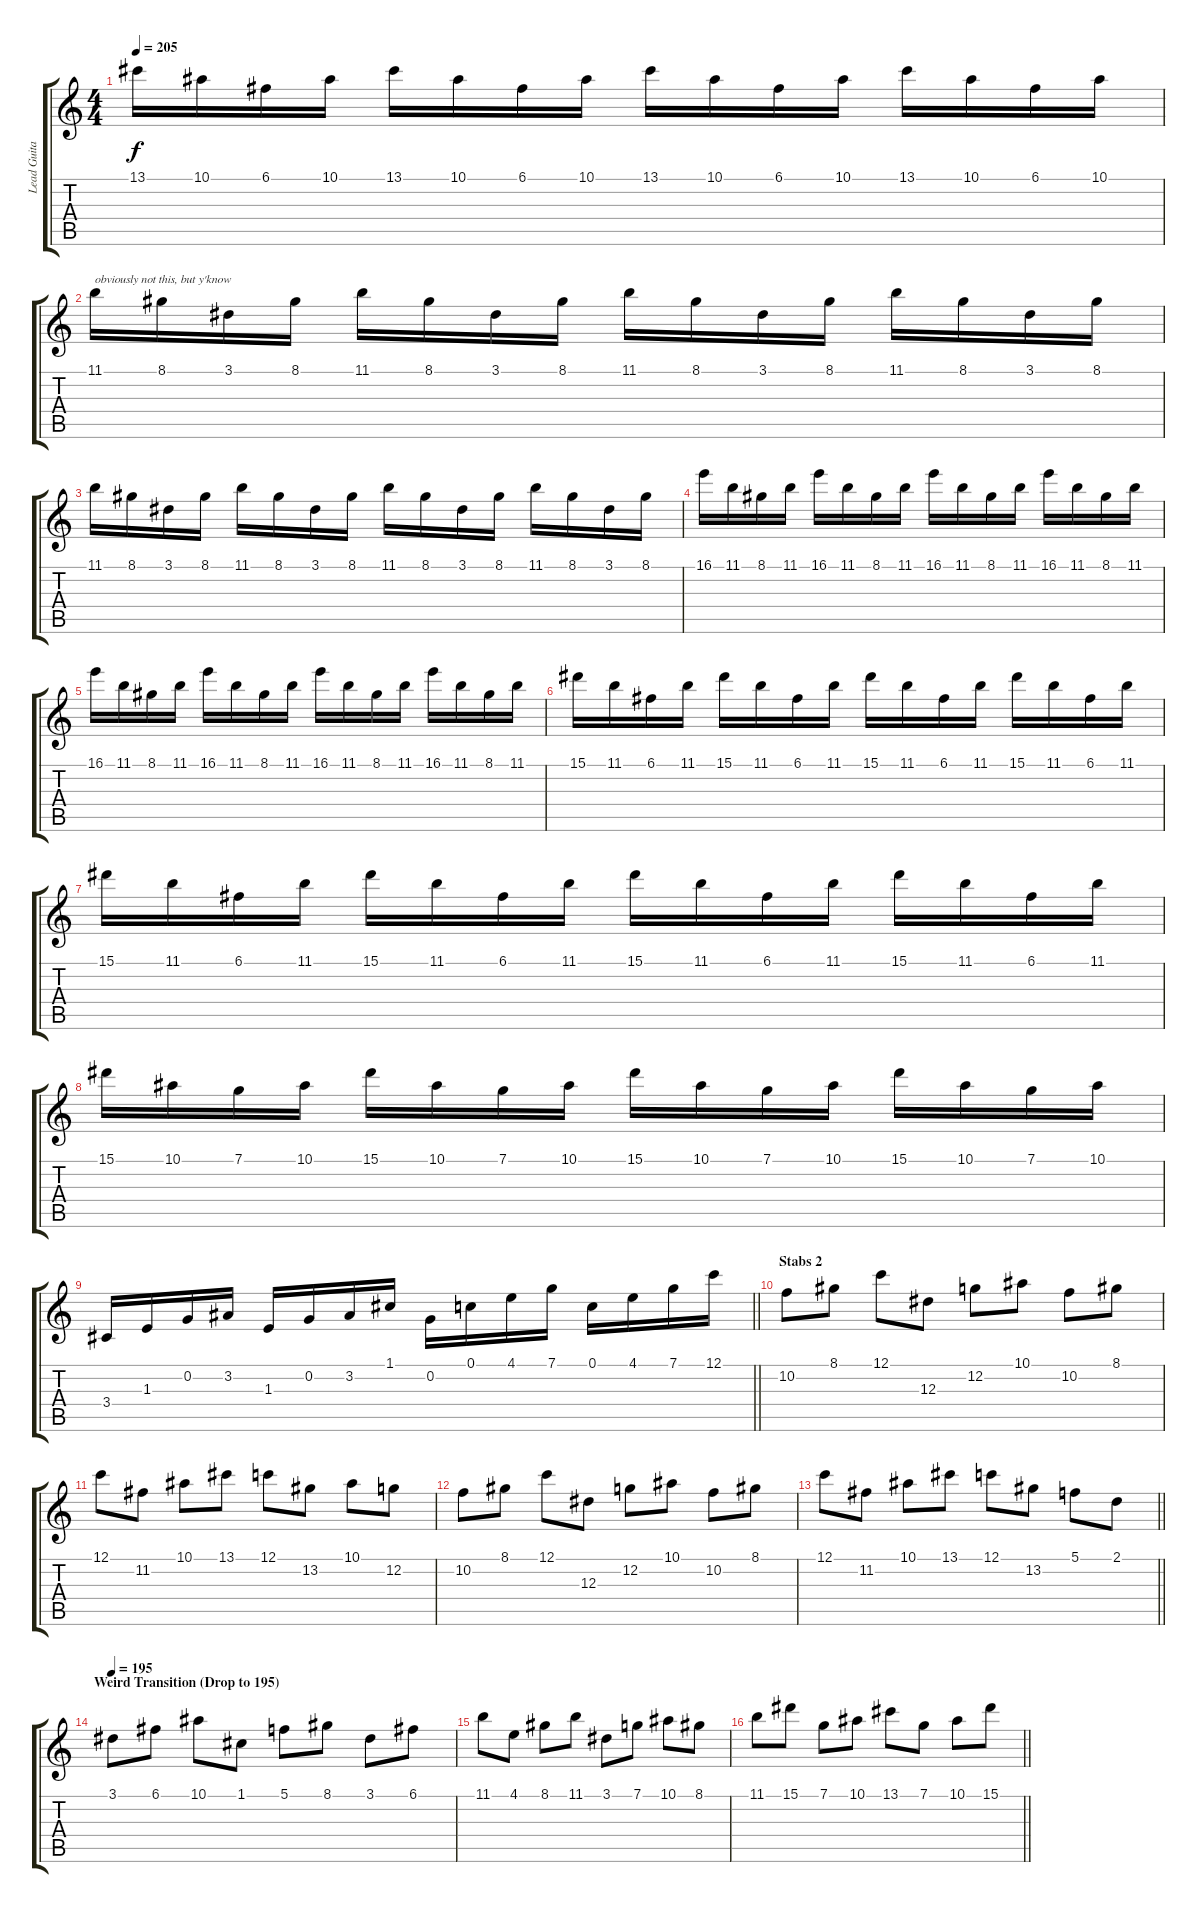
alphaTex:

\track ("Lead Guitar" "Lead Guita") {instrument distortionguitar}
\staff {score tabs}
\tuning (C4 G3 Eb3 Bb2 F2 C2) {hide}
\ts (4 4)
\tempo 205
\clef g2
\ks c
13.1.16{dy f} 10.1.16 6.1.16 10.1.16 13.1.16 10.1.16 6.1.16 10.1.16 13.1.16 10.1.16 6.1.16 10.1.16 13.1.16 10.1.16 6.1.16 10.1.16 |
11.1.16{txt "obviously not this, but y'know"} 8.1.16 3.1.16 8.1.16 11.1.16 8.1.16 3.1.16 8.1.16 11.1.16 8.1.16 3.1.16 8.1.16 11.1.16 8.1.16 3.1.16 8.1.16 |
11.1.16 8.1.16 3.1.16 8.1.16 11.1.16 8.1.16 3.1.16 8.1.16 11.1.16 8.1.16 3.1.16 8.1.16 11.1.16 8.1.16 3.1.16 8.1.16 |
16.1.16 11.1.16 8.1.16 11.1.16 16.1.16 11.1.16 8.1.16 11.1.16 16.1.16 11.1.16 8.1.16 11.1.16 16.1.16 11.1.16 8.1.16 11.1.16 |
16.1.16 11.1.16 8.1.16 11.1.16 16.1.16 11.1.16 8.1.16 11.1.16 16.1.16 11.1.16 8.1.16 11.1.16 16.1.16 11.1.16 8.1.16 11.1.16 |
15.1.16 11.1.16 6.1.16 11.1.16 15.1.16 11.1.16 6.1.16 11.1.16 15.1.16 11.1.16 6.1.16 11.1.16 15.1.16 11.1.16 6.1.16 11.1.16 |
15.1.16 11.1.16 6.1.16 11.1.16 15.1.16 11.1.16 6.1.16 11.1.16 15.1.16 11.1.16 6.1.16 11.1.16 15.1.16 11.1.16 6.1.16 11.1.16 |
15.1.16 10.1.16 7.1.16 10.1.16 15.1.16 10.1.16 7.1.16 10.1.16 15.1.16 10.1.16 7.1.16 10.1.16 15.1.16 10.1.16 7.1.16 10.1.16 |
\barLineRight lightlight
3.4.16 1.3.16 0.2.16 3.2.16 1.3.16 0.2.16 3.2.16 1.1.16 0.2.16 0.1.16 4.1.16 7.1.16 0.1.16 4.1.16 7.1.16 12.1.16 |
\section ("" "Stabs 2")
10.2.8 8.1.8 12.1.8 12.3.8 12.2.8 10.1.8 10.2.8 8.1.8 |
12.1.8 11.2.8 10.1.8 13.1.8 12.1.8 13.2.8 10.1.8 12.2.8 |
10.2.8 8.1.8 12.1.8 12.3.8 12.2.8 10.1.8 10.2.8 8.1.8 |
\barLineRight lightlight
12.1.8 11.2.8 10.1.8 13.1.8 12.1.8 13.2.8 5.1.8 2.1.8 |
\section ("" "Weird Transition (Drop to 195)")
\tempo 195
3.1.8 6.1.8 10.1.8 1.1.8 5.1.8 8.1.8 3.1.8 6.1.8 |
11.1.8 4.1.8 8.1.8 11.1.8 3.1.8 7.1.8 10.1.8 8.1.8 |
\barLineRight lightlight
11.1.8 15.1.8 7.1.8 10.1.8 13.1.8 7.1.8 10.1.8 15.1.8
